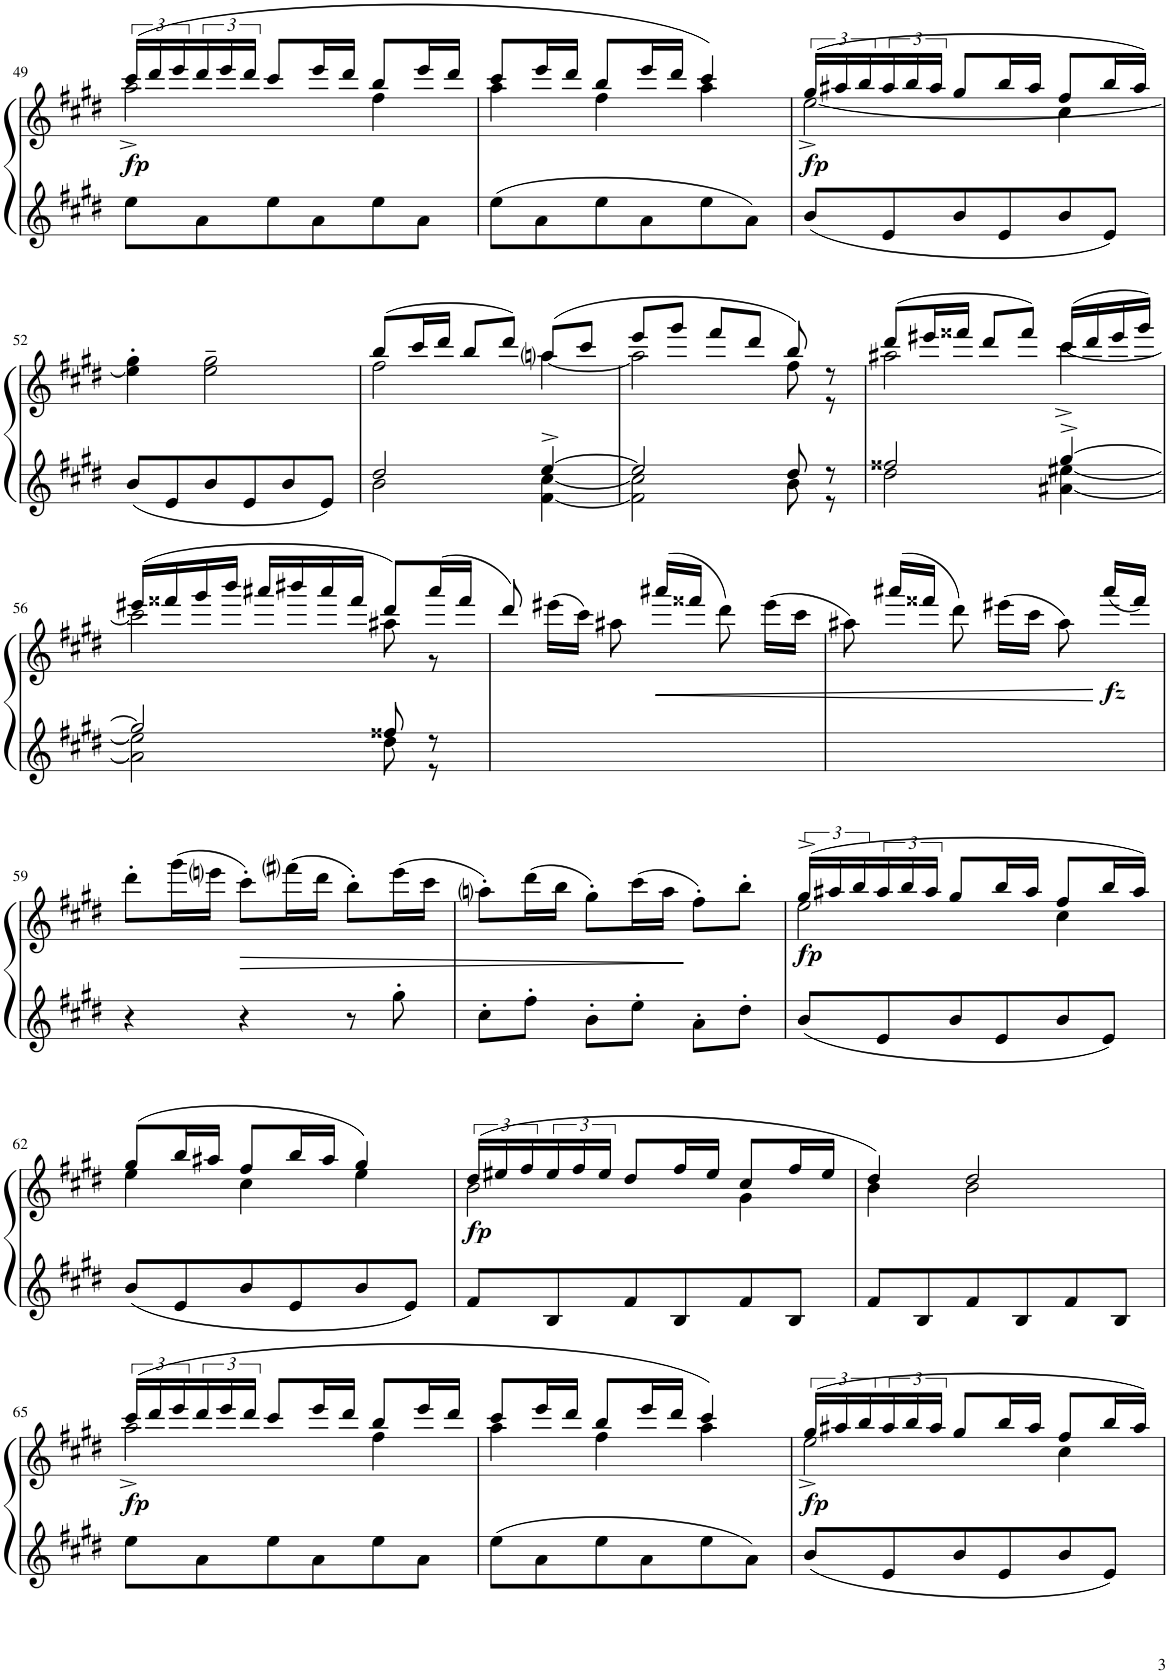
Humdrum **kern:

**kern	**kern	**dynam
*part1	*part1	*part1
*staff2	*staff1	*staff1/2
*I"Midi_1	*	*
!!LO:PB:g=z
*clefG2	*clefG2	*
*k[f#c#g#d#]	*k[f#c#g#d#]	*
*E:	*E:	*
*M3/4	*M3/4	*
=49	=49	=49
*	*^	*
!	!	!	!LO:DY:b
8ee\L	(24ccc#/LL	2aa^\	fp
.	24ddd#/	.	.
.	24eee/	.	.
8a\	24ddd#/	.	.
.	24eee/	.	.
.	24ddd#/JJ	.	.
8ee\	8ccc#/L	.	.
8a\	16eee/L	.	.
.	16ddd#/JJ	.	.
8ee\	8bb/L	4ff#\	.
8a\J	16eee/L	.	.
.	16ddd#/JJ	.	.
=50	=50	=50	=50
8ee\L	8ccc#/L	4aa\	.
8a\	16eee/L	.	.
.	16ddd#/JJ	.	.
8ee\	8bb/L	4ff#\	.
8a\	16eee/L	.	.
.	16ddd#/JJ	.	.
8ee\	4ccc#/)	4aa\	.
8a\J	.	.	.
=51	=51	=51	=51
!	!	!	!LO:DY:b
8b/L	(24gg#/LL	[2ee^\	fp
.	24aa#X/	.	.
.	24bb/	.	.
8e/	24aa#/	.	.
.	24bb/	.	.
.	24aa#/JJ	.	.
8b/	8gg#/L	.	.
8e/	16bb/L	.	.
.	16aa#/JJ	.	.
8b/	8ff#/L	4cc#\	.
8e/J	16bb/L	.	.
.	16aa#/JJ)	.	.
!!LO:LB:g=z	!!
=52	=52	=52	=52
*^	*	*	*
8b/L	2ryy	4ee\]' 4gg#\'	2ryy	.
8e/	.	.	.	.
8b/	.	2ee\~ 2gg#\~	.	.
8e/	.	.	.	.
8b/	4ryy	.	4ryy	.
8e/J	.	.	.	.
=53	=53	=53	=53	=53
2dd#/	2b\	(8bb/L	2ff#\	.
.	.	16ccc#/L	.	.
.	.	16ddd#/JJ	.	.
.	.	8bb/L	.	.
.	.	8ddd#/J)	.	.
[4ee^/	[4f#\ [4cc#\	(8aani/L	[4aani\	.
.	.	8ccc#/J	.	.
=54	=54	=54	=54	=54
2ee/]	2f#\] 2cc#\]	8eee/L	2aa\]	.
.	.	8ggg#/J	.	.
.	.	8fff#/L	.	.
.	.	8ddd#/J	.	.
8dd#/	8b\	8bb/)	8ff#\	.
8r	8r	8r	8r	.
=55	=55	=55	=55	=55
2ff##X/	2dd#\	(8ddd#/L	2aa#X\	.
.	.	16eee#X/L	.	.
.	.	16fff##X/JJ	.	.
.	.	8ddd#/L	.	.
.	.	8fff##/J)	.	.
[4gg#^/	[4a#X\ [4ee#X\	(16ccc#/LL	[4ccc#^\	.
.	.	16ddd#/	.	.
.	.	16eee#/	.	.
.	.	16ggg#/JJ)	.	.
!!LO:LB:g=z	!!
=56	=56	=56	=56	=56
2gg#/]	2a#\] 2ee#\]	(16eee#X/LL	2ccc#\]	.
.	.	16fff##X/	.	.
.	.	16ggg#/	.	.
.	.	16bbb/JJ	.	.
.	.	16aaa#X/LL	.	.
.	.	16bbb#X/	.	.
.	.	16aaa#/	.	.
.	.	16fff##/JJ	.	.
8ff##X/	8dd#\	8ddd#/L)	8aa#X\	.
8r	8r	(16aaa#/L	8r	.
.	.	16fff##/JJ	.	.
=57	=57	=57	=57	=57
2ryy	2ryy	8ddd#/)	2ryy	.
.	.	(16eee#X\LL	.	.
.	.	16ccc#\JJ)	.	.
.	.	8aa#X\	.	.
!	!	!	!	!LO:HP:b
.	.	(16aaa#X/LL	.	<
.	.	16fff##X/JJ	.	.
4ryy	4ryy	8ddd#\)	4ryy	.
.	.	(16eee#\LL	.	.
.	.	16ccc#\JJ	.	.
=58	=58	=58	=58	=58
2ryy	2ryy	8aa#X\)	2ryy	.
.	.	(16aaa#X/LL	.	.
.	.	16fff##X/JJ	.	.
.	.	8ddd#\)	.	.
.	.	(16eee#X\LL	.	.
.	.	16ccc#\JJ	.	.
4ryy	4ryy	8aa#\)	4ryy	.
!	!	!	!	!LO:DY:n=1:b
.	.	(16aaa#/LL	.	[ fz
.	.	16fff##/JJ)	.	.
*v	*v	*	*	*
!!LO:LB:g=z	!!
=59	=59	=59	=59
4r	8ddd#'\L	2ryy	.
.	(16ggg#\L	.	.
.	16eeeni\JJ	.	.
!	!	!	!LO:HP:b
4r	8ccc#'\L)	.	>
.	(16fff#i\L	.	.
.	16ddd#\JJ	.	.
8r	8bb'\L)	4ryy	.
8gg#'\	(16eee\L	.	.
.	16ccc#\JJ	.	.
=60	=60	=60	=60
8cc#'\L	8aani'\L)	2ryy	.
8ff#'\J	(16ddd#\L	.	.
.	16bb\JJ	.	.
8b'\L	8gg#'\L)	.	.
8ee'\J	(16ccc#\L	.	.
.	16aa\JJ	.	.
8a'\L	8ff#'\L)	4ryy	]
8dd#'\J	8bb'\J	.	.
=61	=61	=61	=61
!	!	!	!LO:DY:b
8b/L	(24gg#^/LL	2ee\	fp
.	24aa#X/	.	.
.	24bb/	.	.
8e/	24aa#/	.	.
.	24bb/	.	.
.	24aa#/JJ	.	.
8b/	8gg#/L	.	.
8e/	16bb/L	.	.
.	16aa#/JJ	.	.
8b/	8ff#/L	4cc#\	.
8e/J	16bb/L	.	.
.	16aa#/JJ)	.	.
!!LO:LB:g=z	!!
=62	=62	=62	=62
8b/L	(8gg#/L	4ee\	.
8e/	16bb/L	.	.
.	16aa#X/JJ	.	.
8b/	8ff#/L	4cc#\	.
8e/	16bb/L	.	.
.	16aa#/JJ	.	.
8b/	4gg#/)	4ee\	.
8e/J	.	.	.
=63	=63	=63	=63
!	!	!	!LO:DY:b
8f#/L	(24dd#/LL	2b\	fp
.	24ee#X/	.	.
.	24ff#/	.	.
8B/	24ee#/	.	.
.	24ff#/	.	.
.	24ee#/JJ	.	.
8f#/	8dd#/L	.	.
8B/	16ff#/L	.	.
.	16ee#/JJ	.	.
8f#/	8cc#/L	4g#\	.
8B/J	16ff#/L	.	.
.	16ee#/JJ	.	.
=64	=64	=64	=64
8f#/L	4dd#/)	4b\	.
8B/	.	.	.
8f#/	2dd#/	2b\	.
8B/	.	.	.
8f#/	.	.	.
8B/J	.	.	.
!!LO:LB:g=z	!!
=65	=65	=65	=65
!	!	!	!LO:DY:b
8ee\L	(24ccc#/LL	2aa^\	fp
.	24ddd#/	.	.
.	24eee/	.	.
8a\	24ddd#/	.	.
.	24eee/	.	.
.	24ddd#/JJ	.	.
8ee\	8ccc#/L	.	.
8a\	16eee/L	.	.
.	16ddd#/JJ	.	.
8ee\	8bb/L	4ff#\	.
8a\J	16eee/L	.	.
.	16ddd#/JJ	.	.
=66	=66	=66	=66
8ee\L	8ccc#/L	4aa\	.
8a\	16eee/L	.	.
.	16ddd#/JJ	.	.
8ee\	8bb/L	4ff#\	.
8a\	16eee/L	.	.
.	16ddd#/JJ	.	.
8ee\	4ccc#/)	4aa\	.
8a\J	.	.	.
=67	=67	=67	=67
!	!	!	!LO:DY:b
8b/L	(24gg#/LL	2ee^\	fp
.	24aa#X/	.	.
.	24bb/	.	.
8e/	24aa#/	.	.
.	24bb/	.	.
.	24aa#/JJ	.	.
8b/	8gg#/L	.	.
8e/	16bb/L	.	.
.	16aa#/JJ	.	.
8b/	8ff#/L	4cc#\	.
8e/J	16bb/L	.	.
.	16aa#/JJ)	.	.
*	*v	*v	*
=	=	=
*-	*-	*-
